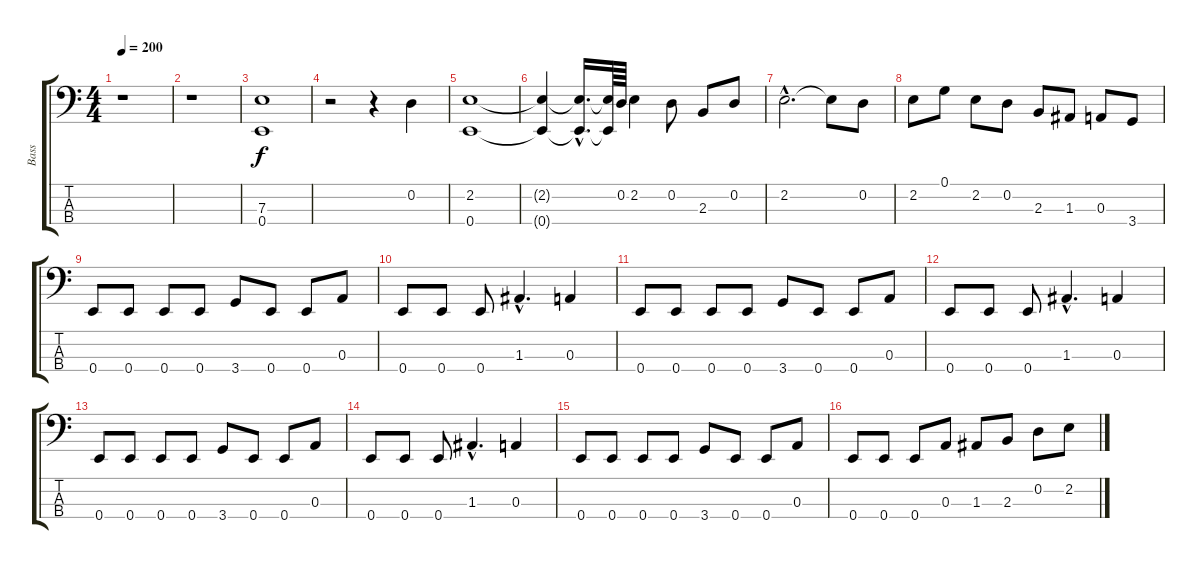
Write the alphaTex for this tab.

\track ("Bass" "Bass") {instrument electricbassfinger}
\staff {score tabs}
\tuning (G2 D2 A1 E1) {hide}
\ts (4 4)
\tempo 200
\clef f4
\ks c
r.1{dy f} |
r.1 |
(7.3 0.4).1 |
r.2 r.4 0.2.4 |
(2.2 0.4).1 |
(2.2{t} 0.4{t}).4 (2.2{hac t} 0.4{hac t}).16{d} (2.2{t} 0.4{t}).64 0.2.64 2.2.4 0.2.8 2.3.8 0.2.8 |
2.2{hac}.2{d} 2.2{t}.8 0.2.8 |
2.2.8 0.1.8 2.2.8 0.2.8 2.3.8 1.3.8 0.3.8 3.4.8 |
0.4.8 0.4.8 0.4.8 0.4.8 3.4.8 0.4.8 0.4.8 0.3.8 |
0.4.8 0.4.8 0.4.8 1.3{hac}.4{d} 0.3.4 |
0.4.8 0.4.8 0.4.8 0.4.8 3.4.8 0.4.8 0.4.8 0.3.8 |
0.4.8 0.4.8 0.4.8 1.3{hac}.4{d} 0.3.4 |
0.4.8 0.4.8 0.4.8 0.4.8 3.4.8 0.4.8 0.4.8 0.3.8 |
0.4.8 0.4.8 0.4.8 1.3{hac}.4{d} 0.3.4 |
0.4.8 0.4.8 0.4.8 0.4.8 3.4.8 0.4.8 0.4.8 0.3.8 |
0.4.8 0.4.8 0.4.8 0.3.8 1.3.8 2.3.8 0.2.8 2.2.8
